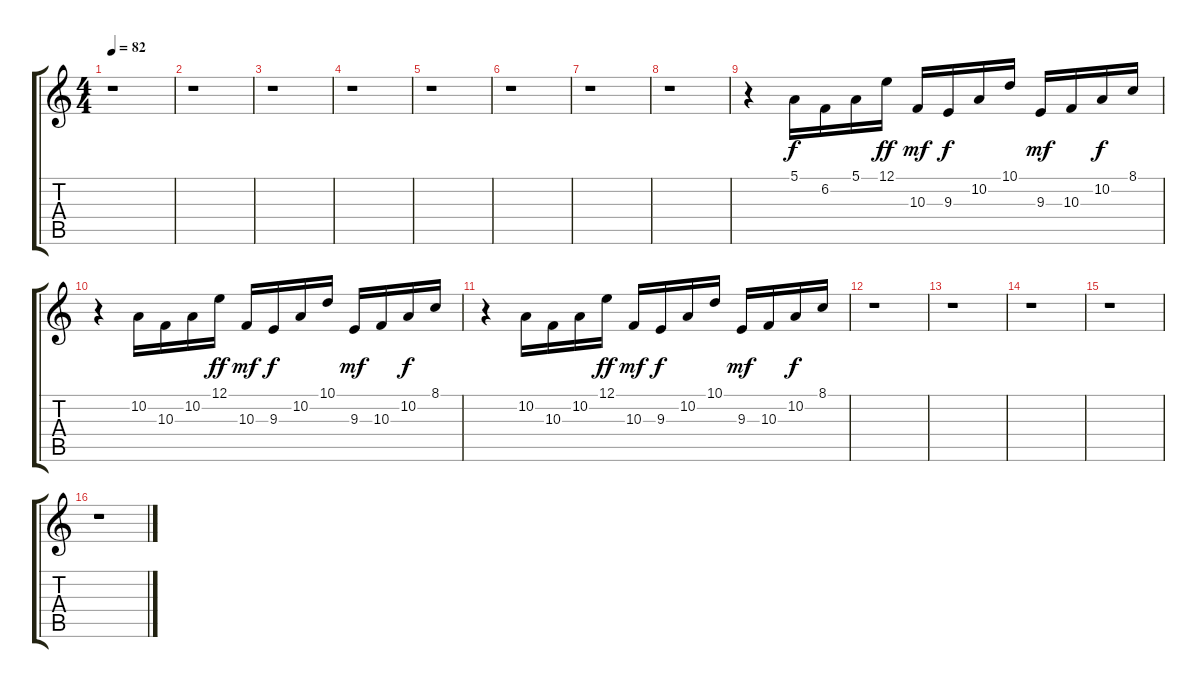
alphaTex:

\track "" {instrument orchestralharp}
\staff {score tabs}
\tuning (E4 B3 G3 D3 A2 E2) {hide}
\ts (4 4)
\tempo 82
\clef g2
\ks c
r.1{dy f} |
r.1 |
r.1 |
r.1 |
r.1 |
r.1 |
r.1 |
r.1 |
r.4 5.1.16 6.2.16 5.1.16 12.1.16{dy ff} 10.3.16{dy mf} 9.3.16{dy f} 10.2.16 10.1.16 9.3.16{dy mf} 10.3.16 10.2.16{dy f} 8.1.16 |
r.4 10.2.16 10.3.16 10.2.16 12.1.16{dy ff} 10.3.16{dy mf} 9.3.16{dy f} 10.2.16 10.1.16 9.3.16{dy mf} 10.3.16 10.2.16{dy f} 8.1.16 |
r.4 10.2.16 10.3.16 10.2.16 12.1.16{dy ff} 10.3.16{dy mf} 9.3.16{dy f} 10.2.16 10.1.16 9.3.16{dy mf} 10.3.16 10.2.16{dy f} 8.1.16 |
r.1 |
r.1 |
r.1 |
r.1 |
r.1
